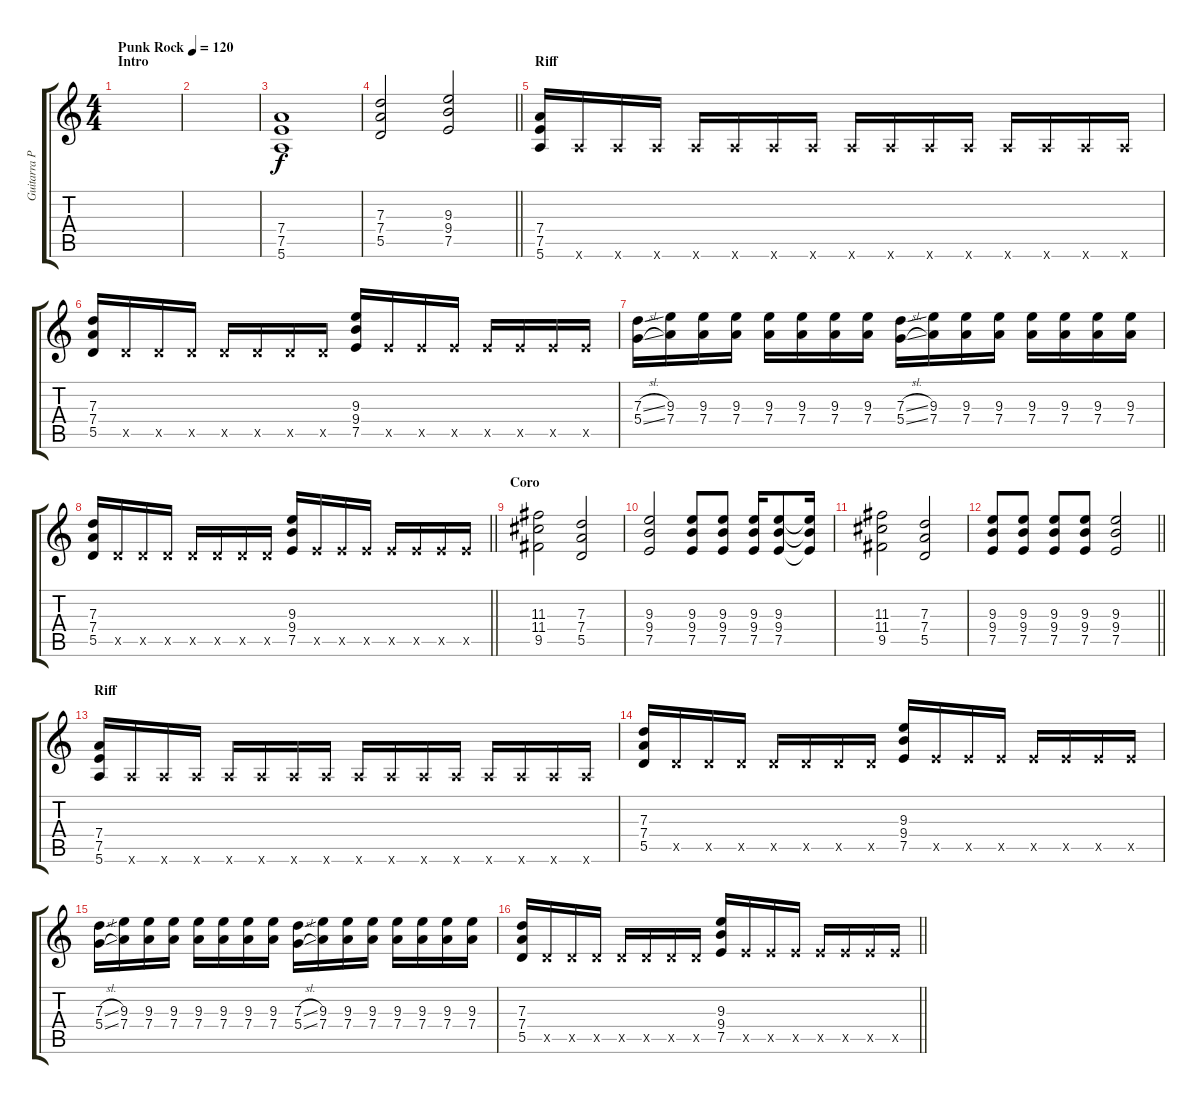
\track ("Guitarra Principal" "Guitarra P") {instrument distortionguitar}
\staff {score tabs}
\tuning (E4 B3 G3 D3 A2 E2) {hide}
\ts (4 4)
\section ("" "Intro")
\tempo (120 "Punk Rock")
\clef g2
\ks c
|
|
(7.4 7.5 5.6).1 |
\barLineRight lightlight
(7.3 7.4 5.5).2 (9.3 9.4 7.5).2 |
\section ("" "Riff")
(7.4 7.5 5.6).16 5.6{x}.16 5.6{x}.16 5.6{x}.16 5.6{x}.16 5.6{x}.16 5.6{x}.16 5.6{x}.16 5.6{x}.16 5.6{x}.16 5.6{x}.16 5.6{x}.16 5.6{x}.16 5.6{x}.16 5.6{x}.16 5.6{x}.16 |
(7.3 7.4 5.5).16 5.5{x}.16 5.5{x}.16 5.5{x}.16 5.5{x}.16 5.5{x}.16 5.5{x}.16 5.5{x}.16 (9.3 9.4 7.5).16 7.5{x}.16 7.5{x}.16 7.5{x}.16 7.5{x}.16 7.5{x}.16 7.5{x}.16 7.5{x}.16 |
(7.3{sl} 5.4{sl}).16 (9.3 7.4).16 (9.3 7.4).16 (9.3 7.4).16 (9.3 7.4).16 (9.3 7.4).16 (9.3 7.4).16 (9.3 7.4).16 (7.3{sl} 5.4{sl}).16 (9.3 7.4).16 (9.3 7.4).16 (9.3 7.4).16 (9.3 7.4).16 (9.3 7.4).16 (9.3 7.4).16 (9.3 7.4).16 |
\barLineRight lightlight
(7.3 7.4 5.5).16 5.5{x}.16 5.5{x}.16 5.5{x}.16 5.5{x}.16 5.5{x}.16 5.5{x}.16 5.5{x}.16 (9.3 9.4 7.5).16 7.5{x}.16 7.5{x}.16 7.5{x}.16 7.5{x}.16 7.5{x}.16 7.5{x}.16 7.5{x}.16 |
\section ("" "Coro")
(11.3 11.4 9.5).2 (7.3 7.4 5.5).2 |
(9.3 9.4 7.5).2 (9.3 9.4 7.5).8 (9.3 9.4 7.5).8 (9.3 9.4 7.5).16 (9.3 9.4 7.5).8 (9.3{t} 9.4{t} 7.5{t}).16 |
(11.3 11.4 9.5).2 (7.3 7.4 5.5).2 |
\barLineRight lightlight
(9.3 9.4 7.5).8 (9.3 9.4 7.5).8 (9.3 9.4 7.5).8 (9.3 9.4 7.5).8 (9.3 9.4 7.5).2 |
\section ("" "Riff")
(7.4 7.5 5.6).16 5.6{x}.16 5.6{x}.16 5.6{x}.16 5.6{x}.16 5.6{x}.16 5.6{x}.16 5.6{x}.16 5.6{x}.16 5.6{x}.16 5.6{x}.16 5.6{x}.16 5.6{x}.16 5.6{x}.16 5.6{x}.16 5.6{x}.16 |
(7.3 7.4 5.5).16 5.5{x}.16 5.5{x}.16 5.5{x}.16 5.5{x}.16 5.5{x}.16 5.5{x}.16 5.5{x}.16 (9.3 9.4 7.5).16 7.5{x}.16 7.5{x}.16 7.5{x}.16 7.5{x}.16 7.5{x}.16 7.5{x}.16 7.5{x}.16 |
(7.3{sl} 5.4{sl}).16 (9.3 7.4).16 (9.3 7.4).16 (9.3 7.4).16 (9.3 7.4).16 (9.3 7.4).16 (9.3 7.4).16 (9.3 7.4).16 (7.3{sl} 5.4{sl}).16 (9.3 7.4).16 (9.3 7.4).16 (9.3 7.4).16 (9.3 7.4).16 (9.3 7.4).16 (9.3 7.4).16 (9.3 7.4).16 |
\barLineRight lightlight
(7.3 7.4 5.5).16 5.5{x}.16 5.5{x}.16 5.5{x}.16 5.5{x}.16 5.5{x}.16 5.5{x}.16 5.5{x}.16 (9.3 9.4 7.5).16 7.5{x}.16 7.5{x}.16 7.5{x}.16 7.5{x}.16 7.5{x}.16 7.5{x}.16 7.5{x}.16
